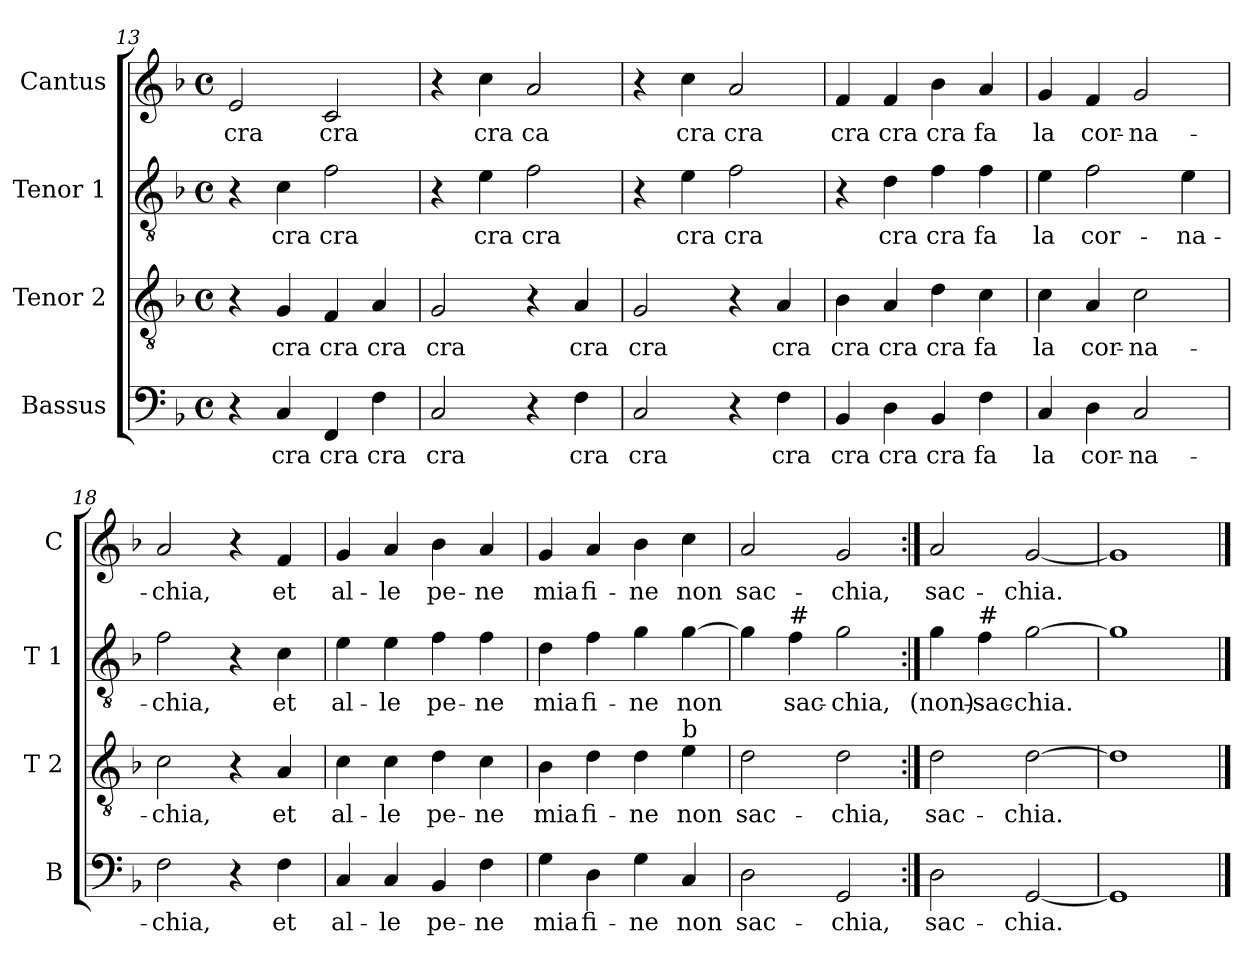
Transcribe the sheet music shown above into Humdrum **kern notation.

**kern	**text	**kern	**text	**kern	**text	**kern	**text
*part4	*part4	*part3	*part3	*part2	*part2	*part1	*part1
*staff4	*staff4	*staff3	*staff3	*staff2	*staff2	*staff1	*staff1
*I"Bassus	*	*I"Tenor 2	*	*I"Tenor 1	*	*I"Cantus	*
*I'B	*	*I'T 2	*	*I'T 1	*	*I'C	*
*clefF4	*	*clefGv2	*	*clefGv2	*	*clefG2	*
*k[b-]	*	*k[b-]	*	*k[b-]	*	*k[b-]	*
*F:	*	*F:	*	*F:	*	*F:	*
*M4/4	*	*M4/4	*	*M4/4	*	*M4/4	*
*met(c)	*	*met(c)	*	*met(c)	*	*met(c)	*
=13	=13	=13	=13	=13	=13	=13	=13
!	!	!	!	!	!	!	!LO:LY:b
4r	.	4r	.	4r	.	2e/	cra
!	!LO:LY:b	!	!LO:LY:b	!	!LO:LY:b	!	!
4C/	cra	4G/	cra	4c\	cra	.	.
!	!LO:LY:b	!	!LO:LY:b	!	!LO:LY:b	!	!LO:LY:b
4FF/	cra	4F/	cra	2f\	cra	2c/	cra
!	!LO:LY:b	!	!LO:LY:b	!	!	!	!
4F\	cra	4A/	cra	.	.	.	.
=14	=14	=14	=14	=14	=14	=14	=14
!	!LO:LY:b	!	!LO:LY:b	!	!	!	!
2C/	cra	2G/	cra	4r	.	4r	.
!	!	!	!	!	!LO:LY:b	!	!LO:LY:b
.	.	.	.	4e\	cra	4cc\	cra
!	!	!	!	!	!LO:LY:b	!	!LO:LY:b
4r	.	4r	.	2f\	cra	2a/	ca
!	!LO:LY:b	!	!LO:LY:b	!	!	!	!
4F\	cra	4A/	cra	.	.	.	.
!!LO:PB:g=z
=15	=15	=15	=15	=15	=15	=15	=15
!	!LO:LY:b	!	!LO:LY:b	!	!	!	!
2C/	cra	2G/	cra	4r	.	4r	.
!	!	!	!	!	!LO:LY:b	!	!LO:LY:b
.	.	.	.	4e\	cra	4cc\	cra
!	!	!	!	!	!LO:LY:b	!	!LO:LY:b
4r	.	4r	.	2f\	cra	2a/	cra
!	!LO:LY:b	!	!LO:LY:b	!	!	!	!
4F\	cra	4A/	cra	.	.	.	.
=16	=16	=16	=16	=16	=16	=16	=16
!	!LO:LY:b	!	!LO:LY:b	!	!	!	!LO:LY:b
4BB-/	cra	4B-\	cra	4r	.	4f/	cra
!	!LO:LY:b	!	!LO:LY:b	!	!LO:LY:b	!	!LO:LY:b
4D\	cra	4A/	cra	4d\	cra	4f/	cra
!	!LO:LY:b	!	!LO:LY:b	!	!LO:LY:b	!	!LO:LY:b
4BB-/	cra	4d\	cra	4f\	cra	4b-\	cra
!	!LO:LY:b	!	!LO:LY:b	!	!LO:LY:b	!	!LO:LY:b
4F\	fa	4c\	fa	4f\	fa	4a/	fa
=17	=17	=17	=17	=17	=17	=17	=17
!	!LO:LY:b	!	!LO:LY:b	!	!LO:LY:b	!	!LO:LY:b
4C/	la	4c\	la	4e\	la	4g/	la
!	!LO:LY:b	!	!LO:LY:b	!	!LO:LY:b	!	!LO:LY:b
4D\	cor-	4A/	cor-	2f\	cor-	4f/	cor-
!	!LO:LY:b	!	!LO:LY:b	!	!	!	!LO:LY:b
2C/	-na-	2c\	-na-	.	.	2g/	-na-
!	!	!	!	!	!LO:LY:b	!	!
.	.	.	.	4e\	-na-	.	.
=18	=18	=18	=18	=18	=18	=18	=18
!	!LO:LY:b	!	!LO:LY:b	!	!LO:LY:b	!	!LO:LY:b
2F\	-chia,	2c\	-chia,	2f\	-chia,	2a/	-chia,
4r	.	4r	.	4r	.	4r	.
!	!LO:LY:b	!	!LO:LY:b	!	!LO:LY:b	!	!LO:LY:b
4F\	et	4A/	et	4c\	et	4f/	et
!!LO:LB:g=z
=19	=19	=19	=19	=19	=19	=19	=19
!	!LO:LY:b	!	!LO:LY:b	!	!LO:LY:b	!	!LO:LY:b
4C/	al-	4c\	al-	4e\	al-	4g/	al-
!	!LO:LY:b	!	!LO:LY:b	!	!LO:LY:b	!	!LO:LY:b
4C/	-le	4c\	-le	4e\	-le	4a/	-le
!	!LO:LY:b	!	!LO:LY:b	!	!LO:LY:b	!	!LO:LY:b
4BB-/	pe-	4d\	pe-	4f\	pe-	4b-\	pe-
!	!LO:LY:b	!	!LO:LY:b	!	!LO:LY:b	!	!LO:LY:b
4F\	-ne	4c\	-ne	4f\	-ne	4a/	-ne
=20	=20	=20	=20	=20	=20	=20	=20
!	!LO:LY:b	!	!LO:LY:b	!	!LO:LY:b	!	!LO:LY:b
4G\	mia	4B-\	mia	4d\	mia	4g/	mia
!	!LO:LY:b	!	!LO:LY:b	!	!LO:LY:b	!	!LO:LY:b
4D\	fi-	4d\	fi-	4f\	fi-	4a/	fi-
!	!LO:LY:b	!	!LO:LY:b	!	!LO:LY:b	!	!LO:LY:b
4G\	-ne	4d\	-ne	4g\	-ne	4b-\	-ne
!	!	!LO:TX:a:t=b	!	!	!	!	!
!	!LO:LY:b	!	!LO:LY:b	!	!LO:LY:b	!	!LO:LY:b
4C/	non	4e\	non	[4g\	non	4cc\	non
=21	=21	=21	=21	=21	=21	=21	=21
!	!LO:LY:b	!	!LO:LY:b	!	!	!	!LO:LY:b
2D\	sac-	2d\	sac-	4g\]	.	2a/	sac-
!	!	!	!	!LO:TX:a:t=#	!	!	!
!	!	!	!	!	!LO:LY:b	!	!
.	.	.	.	4f\	sac-	.	.
!	!LO:LY:b	!	!LO:LY:b	!	!LO:LY:b	!	!LO:LY:b
2GG/	-chia,	2d\	-chia,	2g\	-chia,	2g/	-chia,
=22:|!	=22:|!	=22:|!	=22:|!	=22:|!	=22:|!	=22:|!	=22:|!
!	!LO:LY:b	!	!LO:LY:b	!	!LO:LY:b	!	!LO:LY:b
2D\	sac-	2d\	sac-	4g\	(non)-	2a/	sac-
!	!	!	!	!LO:TX:a:t=#	!	!	!
!	!	!	!	!	!LO:LY:b	!	!
.	.	.	.	4f\	-sac-	.	.
!	!LO:LY:b	!	!LO:LY:b	!	!LO:LY:b	!	!LO:LY:b
[2GG/	-chia.	[2d\	-chia.	[2g\	-chia.	[2g/	-chia.
=23	=23	=23	=23	=23	=23	=23	=23
1GG]	.	1d]	.	1g]	.	1g]	.
==	==	==	==	==	==	==	==
*-	*-	*-	*-	*-	*-	*-	*-
